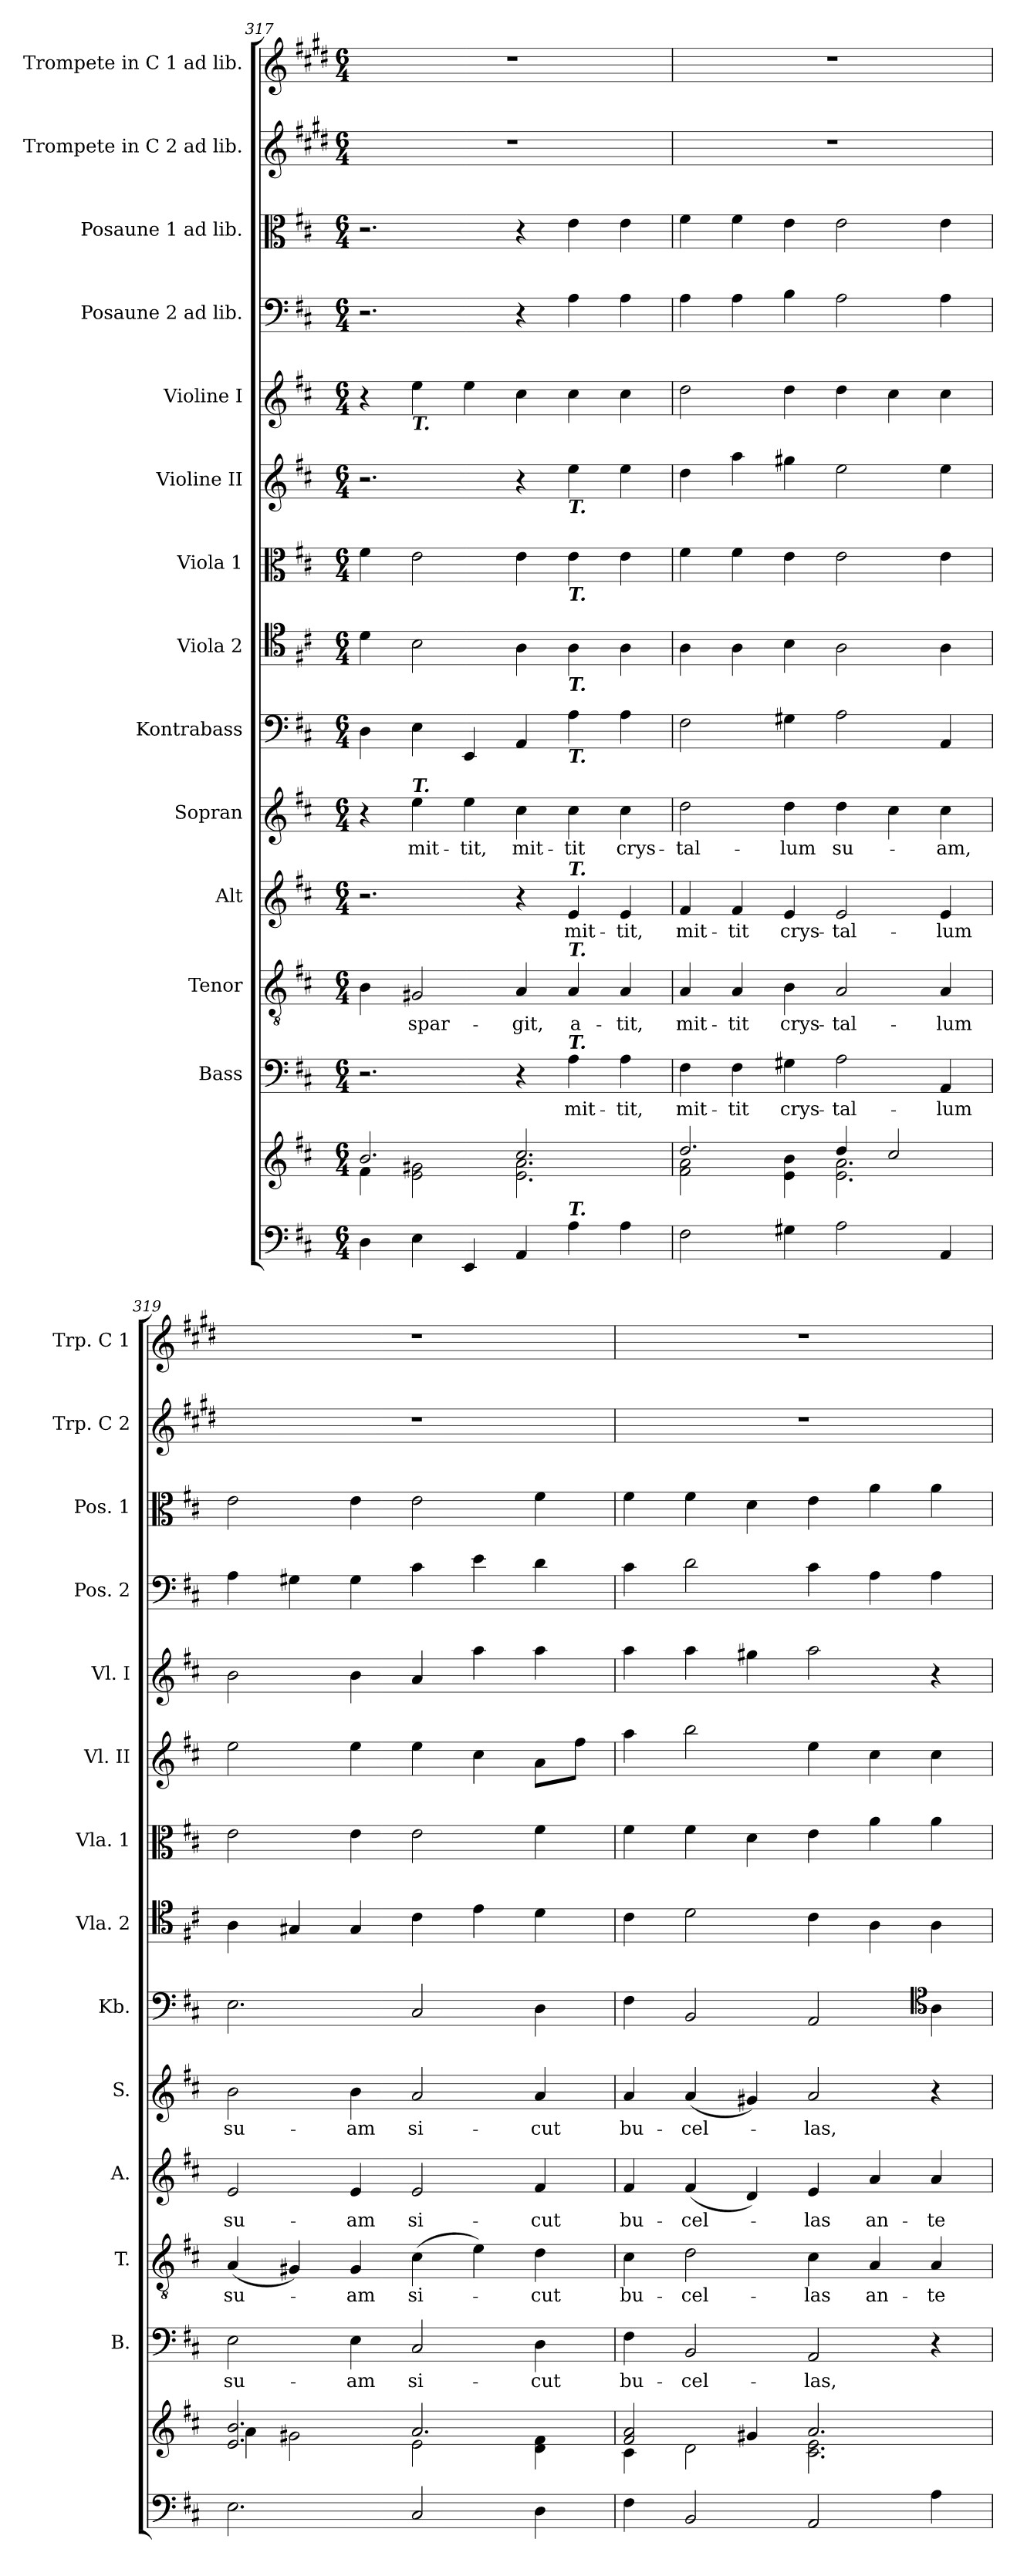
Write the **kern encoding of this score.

**kern	**kern	**kern	**text	**kern	**text	**kern	**text	**kern	**text	**kern	**kern	**kern	**kern	**kern	**kern	**kern	**kern	**kern
*part14	*part14	*part13	*part13	*part12	*part12	*part11	*part11	*part10	*part10	*part9	*part8	*part7	*part6	*part5	*part4	*part3	*part2	*part1
*staff15	*staff14	*staff13	*staff13	*staff12	*staff12	*staff11	*staff11	*staff10	*staff10	*staff9	*staff8	*staff7	*staff6	*staff5	*staff4	*staff3	*staff2	*staff1
*	*	*I"Bass	*	*I"Tenor	*	*I"Alt	*	*I"Sopran	*	*I"Kontrabass	*I"Viola 2	*I"Viola 1	*I"Violine II	*I"Violine I	*I"Posaune 2 ad lib.	*I"Posaune 1 ad lib.	*I"Trompete in C 2 ad lib.	*I"Trompete in C 1 ad lib.
*	*	*I'B.	*	*I'T.	*	*I'A.	*	*I'S.	*	*I'Kb.	*I'Vla. 2	*I'Vla. 1	*I'Vl. II	*I'Vl. I	*I'Pos. 2	*I'Pos. 1	*I'Trp. C 2	*I'Trp. C 1
*clefF4	*clefG2	*clefF4	*	*clefGv2	*	*clefG2	*	*clefG2	*	*clefF4	*clefC4	*clefC3	*clefG2	*clefG2	*clefF4	*clefC3	*clefG2	*clefG2
*	*	*	*	*	*	*	*	*	*	*ITrd7c12	*	*	*	*	*	*	*ITrd1c2	*ITrd1c2
*k[f#c#]	*k[f#c#]	*k[f#c#]	*	*k[f#c#]	*	*k[f#c#]	*	*k[f#c#]	*	*k[f#c#]	*k[f#c#]	*k[f#c#]	*k[f#c#]	*k[f#c#]	*k[f#c#]	*k[f#c#]	*k[f#c#]	*k[f#c#]
*D:	*D:	*D:	*	*D:	*	*D:	*	*D:	*	*D:	*D:	*D:	*D:	*D:	*D:	*D:	*D:	*D:
*M6/4	*M6/4	*M6/4	*	*M6/4	*	*M6/4	*	*M6/4	*	*M6/4	*M6/4	*M6/4	*M6/4	*M6/4	*M6/4	*M6/4	*M6/4	*M6/4
=317	=317	=317	=317	=317	=317	=317	=317	=317	=317	=317	=317	=317	=317	=317	=317	=317	=317	=317
*	*^	*	*	*	*	*	*	*	*	*	*	*	*	*	*	*	*	*
4D\	2.b/	4f#\	2.r	.	4B\	.	2.r	.	4r	.	4DD\	4d\	4f#\	2.r	4r	2.r	2.r	1.r	1.r
!	!	!	!	!	!	!	!	!	!	!	!	!	!	!	!LO:TX:b:Bi:t=T.	!	!	!	!
!	!	!	!	!	!	!	!	!	!LO:TX:a:Bi:t=T.	!	!	!	!	!	!	!	!	!	!
!	!	!	!	!	!	!LO:LY:b	!	!	!	!LO:LY:b	!	!	!	!	!	!	!	!	!
4E\	.	2e\ 2g#X\	.	.	2G#X/	spar-	.	.	4ee\	mit-	4EE\	2B\	2e\	.	4ee\	.	.	.	.
!	!	!	!	!	!	!	!	!	!	!LO:LY:b	!	!	!	!	!	!	!	!	!
4EE/	.	.	.	.	.	.	.	.	4ee\	-tit,	4EEE/	.	.	.	4ee\	.	.	.	.
!	!	!	!	!	!	!LO:LY:b	!	!	!	!LO:LY:b	!	!	!	!	!	!	!	!	!
4AA/	2.cc#/	2.e\ 2.a\	4r	.	4A/	-git,	4r	.	4cc#\	mit-	4AAA/	4A\	4e\	4r	4cc#\	4r	4r	.	.
!	!	!	!	!	!	!	!	!	!	!	!	!	!	!LO:TX:b:Bi:t=T.	!	!	!	!	!
!	!	!	!	!	!	!	!	!	!	!	!	!	!LO:TX:b:Bi:t=T.	!	!	!	!	!	!
!	!	!	!	!	!	!	!	!	!	!	!	!LO:TX:b:Bi:t=T.	!	!	!	!	!	!	!
!	!	!	!	!	!	!	!	!	!	!	!LO:TX:b:Bi:t=T.	!	!	!	!	!	!	!	!
!	!	!	!	!	!	!	!LO:TX:a:Bi:t=T.	!	!	!	!	!	!	!	!	!	!	!	!
!	!	!	!	!	!LO:TX:a:Bi:t=T.	!	!	!	!	!	!	!	!	!	!	!	!	!	!
!	!	!	!LO:TX:a:Bi:t=T.	!	!	!	!	!	!	!	!	!	!	!	!	!	!	!	!
!LO:TX:a:Bi:t=T.	!	!	!	!	!	!	!	!	!	!	!	!	!	!	!	!	!	!	!
!	!	!	!	!LO:LY:b	!	!LO:LY:b	!	!LO:LY:b	!	!LO:LY:b	!	!	!	!	!	!	!	!	!
4A\	.	.	4A\	mit-	4A/	a-	4e/	mit-	4cc#\	-tit	4AA\	4A\	4e\	4ee\	4cc#\	4A\	4e\	.	.
!	!	!	!	!LO:LY:b	!	!LO:LY:b	!	!LO:LY:b	!	!LO:LY:b	!	!	!	!	!	!	!	!	!
4A\	.	.	4A\	-tit,	4A/	-tit,	4e/	-tit,	4cc#\	crys-	4AA\	4A\	4e\	4ee\	4cc#\	4A\	4e\	.	.
=318	=318	=318	=318	=318	=318	=318	=318	=318	=318	=318	=318	=318	=318	=318	=318	=318	=318	=318	=318
!	!	!	!	!LO:LY:b	!	!LO:LY:b	!	!LO:LY:b	!	!LO:LY:b	!	!	!	!	!	!	!	!	!
2F#\	2.dd/	2f#\ 2a\	4F#\	mit-	4A/	mit-	4f#/	mit-	2dd\	-tal-	2FF#\	4A\	4f#\	4dd\	2dd\	4A\	4f#\	1.r	1.r
!	!	!	!	!LO:LY:b	!	!LO:LY:b	!	!LO:LY:b	!	!	!	!	!	!	!	!	!	!	!
.	.	.	4F#\	-tit	4A/	-tit	4f#/	-tit	.	.	.	4A\	4f#\	4aa\	.	4A\	4f#\	.	.
!	!	!	!	!LO:LY:b	!	!LO:LY:b	!	!LO:LY:b	!	!LO:LY:b	!	!	!	!	!	!	!	!	!
4G#X\	.	4e\ 4b\	4G#X\	crys-	4B\	crys-	4e/	crys-	4dd\	-lum	4GG#X\	4B\	4e\	4gg#X\	4dd\	4B\	4e\	.	.
!	!	!	!	!LO:LY:b	!	!LO:LY:b	!	!LO:LY:b	!	!LO:LY:b	!	!	!	!	!	!	!	!	!
2A\	4dd/	2.e\ 2.a\	2A\	-tal-	2A/	-tal-	2e/	-tal-	4dd\	su-	2AA\	2A\	2e\	2ee\	4dd\	2A\	2e\	.	.
.	2cc#/	.	.	.	.	.	.	.	4cc#\	.	.	.	.	.	4cc#\	.	.	.	.
!	!	!	!	!LO:LY:b	!	!LO:LY:b	!	!LO:LY:b	!	!LO:LY:b	!	!	!	!	!	!	!	!	!
4AA/	.	.	4AA/	-lum	4A/	-lum	4e/	-lum	4cc#\	-am,	4AAA/	4A\	4e\	4ee\	4cc#\	4A\	4e\	.	.
=319	=319	=319	=319	=319	=319	=319	=319	=319	=319	=319	=319	=319	=319	=319	=319	=319	=319	=319	=319
!	!	!	!	!LO:LY:b	!	!LO:LY:b	!	!LO:LY:b	!	!LO:LY:b	!	!	!	!	!	!	!	!	!
2.E\	2.e/ 2.b/	4a\	2E\	su-	(<4A/	su-	2e/	su-	2b\	su-	2.EE\	4A\	2e\	2ee\	2b\	4A\	2e\	1.r	1.r
.	.	2g#X\	.	.	4G#X/)	.	.	.	.	.	.	4G#X/	.	.	.	4G#X\	.	.	.
!	!	!	!	!LO:LY:b	!	!LO:LY:b	!	!LO:LY:b	!	!LO:LY:b	!	!	!	!	!	!	!	!	!
.	.	.	4E\	-am	4G#/	-am	4e/	-am	4b\	-am	.	4G#/	4e\	4ee\	4b\	4G#\	4e\	.	.
!	!	!	!	!LO:LY:b	!	!LO:LY:b	!	!LO:LY:b	!	!LO:LY:b	!	!	!	!	!	!	!	!	!
2C#/	2.a/	2e\	2C#/	si-	(>4c#\	si-	2e/	si-	2a/	si-	2CC#/	4c#\	2e\	4ee\	4a/	4c#\	2e\	.	.
.	.	.	.	.	4e\)	.	.	.	.	.	.	4e\	.	4cc#\	4aa\	4e\	.	.	.
!	!	!	!	!LO:LY:b	!	!LO:LY:b	!	!LO:LY:b	!	!LO:LY:b	!	!	!	!	!	!	!	!	!
4D\	.	4d\ 4f#\	4D\	-cut	4d\	-cut	4f#/	-cut	4a/	-cut	4DD\	4d\	4f#\	8a\L	4aa\	4d\	4f#\	.	.
.	.	.	.	.	.	.	.	.	.	.	.	.	.	8ff#\J	.	.	.	.	.
!!LO:PB:g=z
=320	=320	=320	=320	=320	=320	=320	=320	=320	=320	=320	=320	=320	=320	=320	=320	=320	=320	=320	=320
!	!	!	!	!LO:LY:b	!	!LO:LY:b	!	!LO:LY:b	!	!LO:LY:b	!	!	!	!	!	!	!	!	!
4F#\	2f#/ 2a/	4c#\	4F#\	bu-	4c#\	bu-	4f#/	bu-	4a/	bu-	4FF#\	4c#\	4f#\	4aa\	4aa\	4c#\	4f#\	1.r	1.r
!	!	!	!	!LO:LY:b	!	!LO:LY:b	!	!LO:LY:b	!	!LO:LY:b	!	!	!	!	!	!	!	!	!
2BB/	.	2d\	2BB/	-cel-	2d\	-cel-	(<4f#/	-cel-	(<4a/	-cel-	2BBB/	2d\	4f#\	2bb\	4aa\	2d\	4f#\	.	.
.	4g#X/	.	.	.	.	.	4d/)	.	4g#X/)	.	.	.	4d\	.	4gg#X\	.	4d\	.	.
!	!	!	!	!LO:LY:b	!	!LO:LY:b	!	!LO:LY:b	!	!LO:LY:b	!	!	!	!	!	!	!	!	!
2AA/	2.a/	2.c#\ 2.e\	2AA/	-las,	4c#\	-las	4e/	-las	2a/	-las,	2AAA/	4c#\	4e\	4ee\	2aa\	4c#\	4e\	.	.
!	!	!	!	!	!	!LO:LY:b	!	!LO:LY:b	!	!	!	!	!	!	!	!	!	!	!
.	.	.	.	.	4A/	an-	4a/	an-	.	.	.	4A\	4a\	4cc#\	.	4A\	4a\	.	.
*	*	*	*	*	*	*	*	*	*	*	*clefC4	*	*	*	*	*	*	*	*
!	!	!	!	!	!	!LO:LY:b	!	!LO:LY:b	!	!	!	!	!	!	!	!	!	!	!
4A\	.	.	4r	.	4A/	-te	4a/	-te	4r	.	4AA\	4A\	4a\	4cc#\	4r	4A\	4a\	.	.
*	*v	*v	*	*	*	*	*	*	*	*	*	*	*	*	*	*	*	*	*
=	=	=	=	=	=	=	=	=	=	=	=	=	=	=	=	=	=	=
*-	*-	*-	*-	*-	*-	*-	*-	*-	*-	*-	*-	*-	*-	*-	*-	*-	*-	*-
